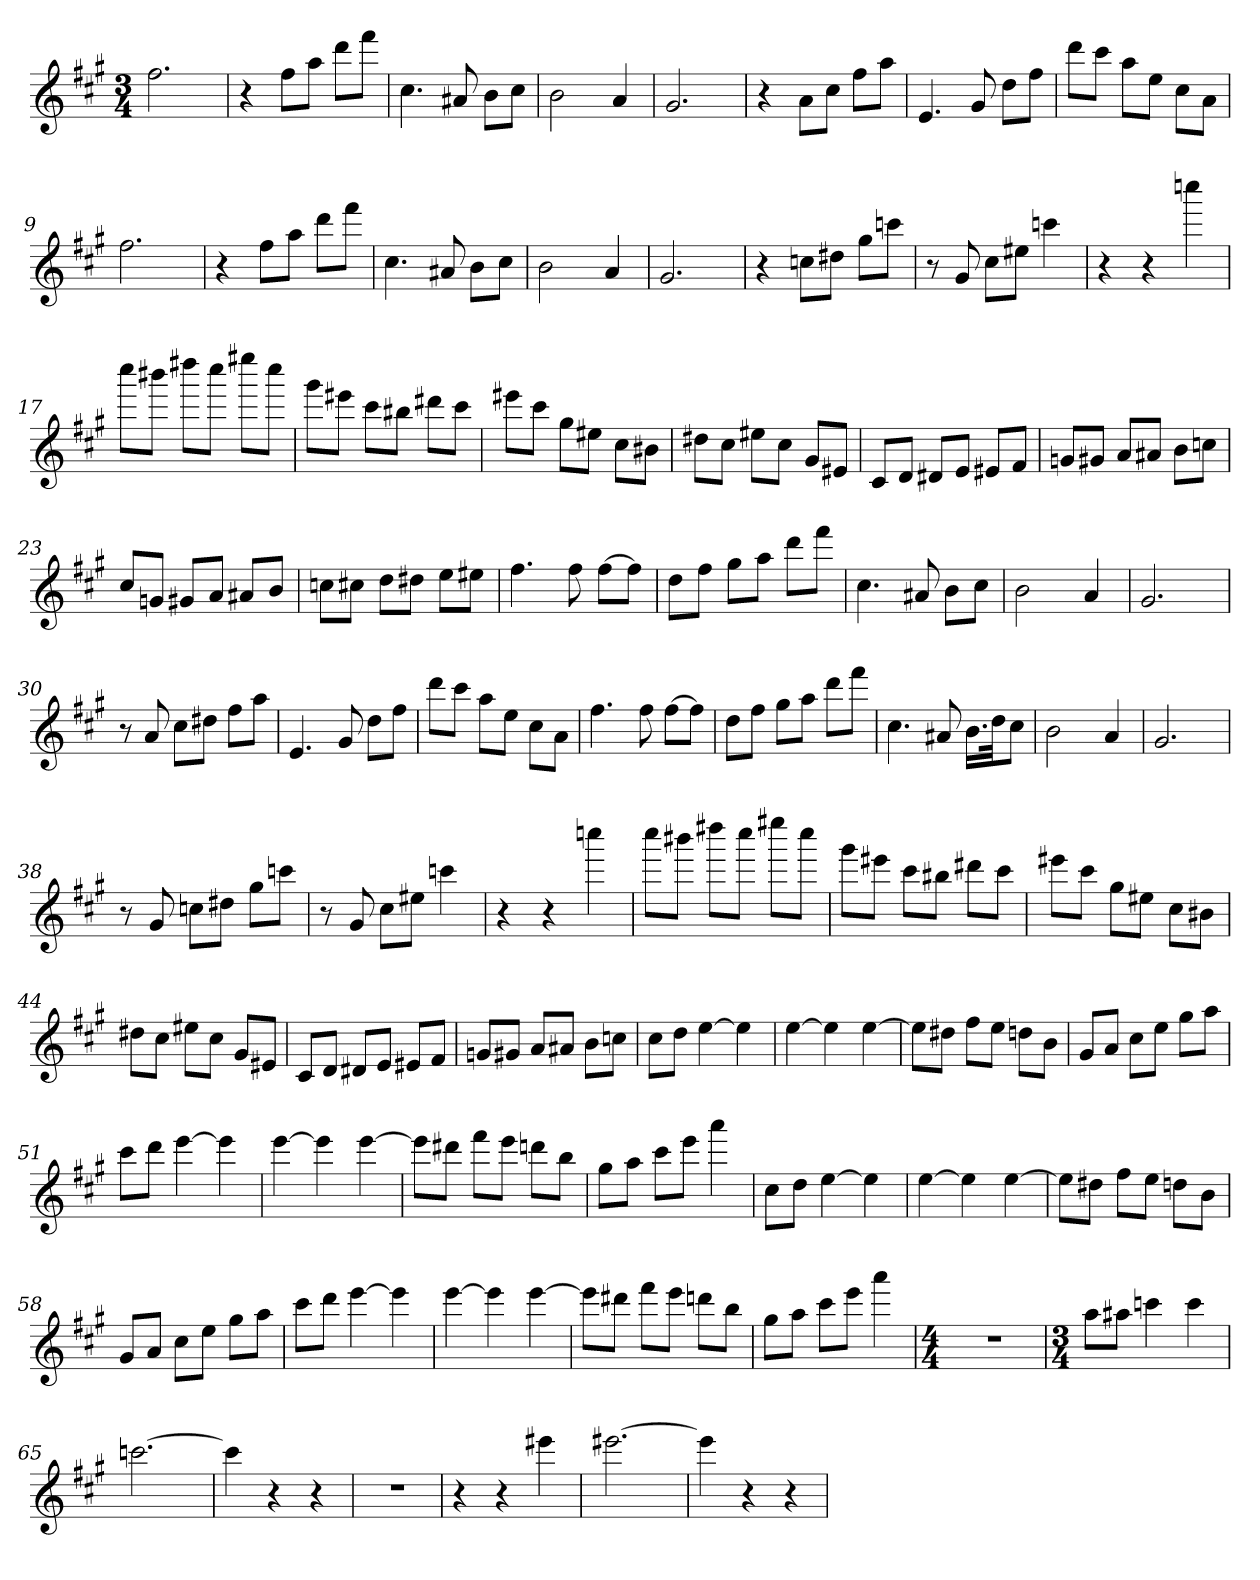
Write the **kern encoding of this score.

**kern
*part1
*staff1
*clefG2
*k[f#c#g#]
*A:
*M3/4
=1
2.ff#
=2
4r
8ff#\L
8aa\J
8ddd\L
8fff#\J
=3
4.cc#
8a#X
8b\L
8cc#\J
=4
2b
4a
=5
2.g#
=6
4r
8a\L
8cc#\J
8ff#\L
8aa\J
=7
4.e
8g#
8dd\L
8ff#\J
=8
8ddd\L
8ccc#\J
8aa\L
8ee\J
8cc#\L
8a\J
=9
2.ff#
=10
4r
8ff#\L
8aa\J
8ddd\L
8fff#\J
=11
4.cc#
8a#X
8b\L
8cc#\J
=12
2b
4a
=13
2.g#
=14
4r
8ccn\L
8dd#X\J
8gg#\L
8cccn\J
=15
8r
8g#
8cc#\L
8ee#X\J
4cccn
=16
4r
4r
4ccccn
=17
8cccc#\L
8bbb#X\J
8dddd#X\L
8cccc#\J
8eeee#X\L
8cccc#\J
=18
8ggg#\L
8eee#X\J
8ccc#\L
8bb#X\J
8ddd#X\L
8ccc#\J
=19
8eee#X\L
8ccc#\J
8gg#\L
8ee#X\J
8cc#\L
8b#X\J
=20
8dd#X\L
8cc#\J
8ee#X\L
8cc#\J
8g#/L
8e#X/J
=21
8c#/L
8d/J
8d#X/L
8e/J
8e#X/L
8f#/J
=22
8gn/L
8g#X/J
8a/L
8a#X/J
8b\L
8ccn\J
=23
8cc#/L
8gn/J
8g#X/L
8a/J
8a#X/L
8b/J
=24
8ccn\L
8cc#X\J
8dd\L
8dd#X\J
8ee\L
8ee#X\J
=25
4.ff#
8ff#
[8ff#\L
8ff#\J]
=26
8dd\L
8ff#\J
8gg#\L
8aa\J
8ddd\L
8fff#\J
=27
4.cc#
8a#X
8b\L
8cc#\J
=28
2b
4a
=29
2.g#
=30
8r
8a
8cc#\L
8dd#X\J
8ff#\L
8aa\J
=31
4.e
8g#
8dd\L
8ff#\J
=32
8ddd\L
8ccc#\J
8aa\L
8ee\J
8cc#\L
8a\J
=33
4.ff#
8ff#
[8ff#\L
8ff#\J]
=34
8dd\L
8ff#\J
8gg#\L
8aa\J
8ddd\L
8fff#\J
=35
4.cc#
8a#X
16.b\LL
32dd\Jk
8cc#\J
=36
2b
4a
=37
2.g#
=38
8r
8g#
8ccn\L
8dd#X\J
8gg#\L
8cccn\J
=39
8r
8g#
8cc#\L
8ee#X\J
4cccn
=40
4r
4r
4ccccn
=41
8cccc#\L
8bbb#X\J
8dddd#X\L
8cccc#\J
8eeee#X\L
8cccc#\J
=42
8ggg#\L
8eee#X\J
8ccc#\L
8bb#X\J
8ddd#X\L
8ccc#\J
=43
8eee#X\L
8ccc#\J
8gg#\L
8ee#X\J
8cc#\L
8b#X\J
=44
8dd#X\L
8cc#\J
8ee#X\L
8cc#\J
8g#/L
8e#X/J
=45
8c#/L
8d/J
8d#X/L
8e/J
8e#X/L
8f#/J
=46
8gn/L
8g#X/J
8a/L
8a#X/J
8b\L
8ccn\J
=47
8cc#\L
8dd\J
[4ee
4ee]
=48
[4ee
4ee]
[4ee
=49
8ee\L]
8dd#X\J
8ff#\L
8ee\J
8ddn\L
8b\J
=50
8g#/L
8a/J
8cc#\L
8ee\J
8gg#\L
8aa\J
=51
8ccc#\L
8ddd\J
[4eee
4eee]
=52
[4eee
4eee]
[4eee
=53
8eee\L]
8ddd#X\J
8fff#\L
8eee\J
8dddn\L
8bb\J
=54
8gg#\L
8aa\J
8ccc#\L
8eee\J
4aaa
=55
8cc#\L
8dd\J
[4ee
4ee]
=56
[4ee
4ee]
[4ee
=57
8ee\L]
8dd#X\J
8ff#\L
8ee\J
8ddn\L
8b\J
=58
8g#/L
8a/J
8cc#\L
8ee\J
8gg#\L
8aa\J
=59
8ccc#\L
8ddd\J
[4eee
4eee]
=60
[4eee
4eee]
[4eee
=61
8eee\L]
8ddd#X\J
8fff#\L
8eee\J
8dddn\L
8bb\J
=62
8gg#\L
8aa\J
8ccc#\L
8eee\J
4aaa
=63
*M4/4
1r
=64
*M3/4
8aa\L
8aa#X\J
4cccn
4ccc
=65
[2.cccn
=66
4ccc]
4r
4r
=67
2.r
=68
4r
4r
4eee#X
=69
[2.eee#X
=70
4eee#]
4r
4r
=
*-
